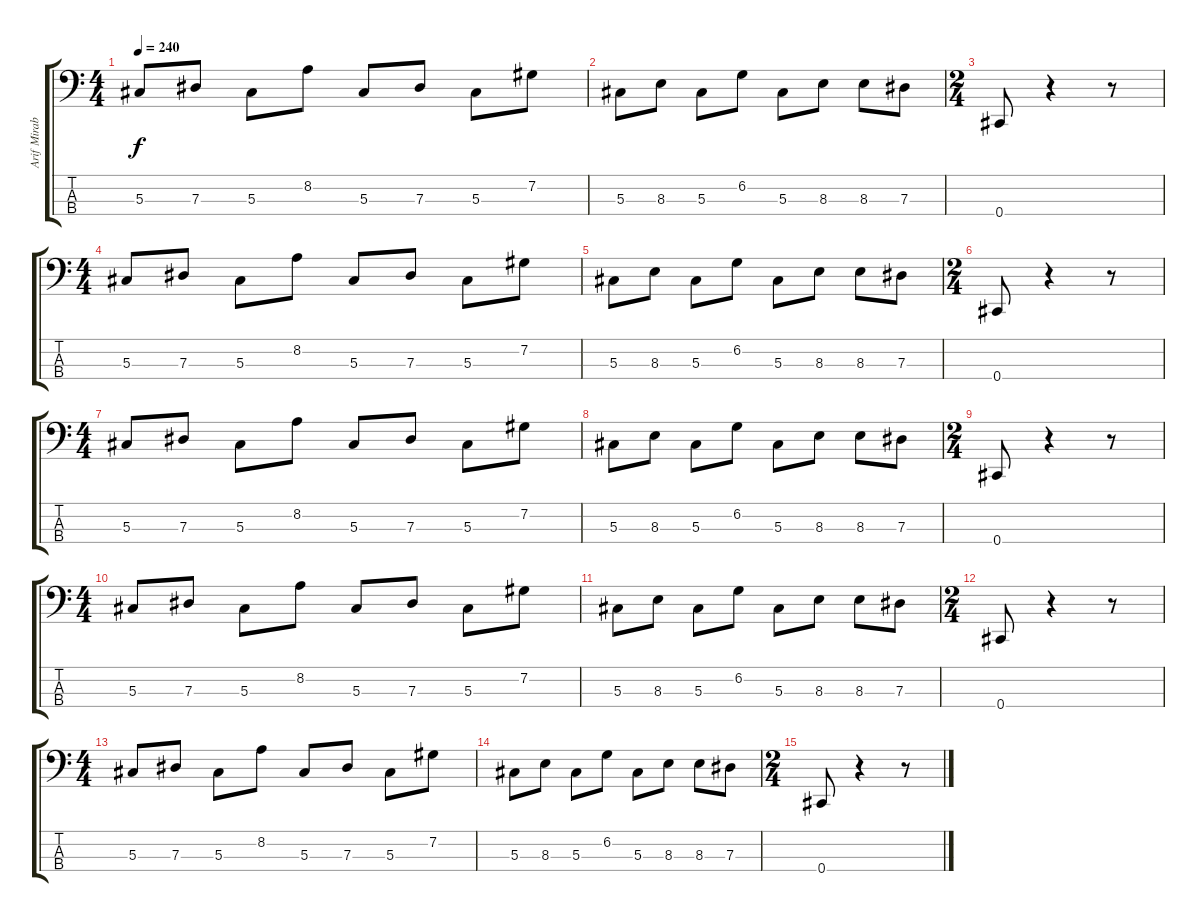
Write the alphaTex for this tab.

\track ("Arif Mirabdolbaghi" "Arif Mirab") {instrument electricbassfinger}
\staff {score tabs}
\tuning (Gb2 Db2 Ab1 Db1) {hide}
\ts (4 4)
\tempo 240
\clef f4
\ks c
5.3.8{dy f} 7.3.8 5.3.8 8.2.8 5.3.8 7.3.8 5.3.8 7.2.8 |
5.3.8 8.3.8 5.3.8 6.2.8 5.3.8 8.3.8 8.3.8 7.3.8 |
\ts (2 4)
0.4.8 r.4 r.8 |
\ts (4 4)
5.3.8 7.3.8 5.3.8 8.2.8 5.3.8 7.3.8 5.3.8 7.2.8 |
5.3.8 8.3.8 5.3.8 6.2.8 5.3.8 8.3.8 8.3.8 7.3.8 |
\ts (2 4)
0.4.8 r.4 r.8 |
\ts (4 4)
5.3.8 7.3.8 5.3.8 8.2.8 5.3.8 7.3.8 5.3.8 7.2.8 |
5.3.8 8.3.8 5.3.8 6.2.8 5.3.8 8.3.8 8.3.8 7.3.8 |
\ts (2 4)
0.4.8 r.4 r.8 |
\ts (4 4)
5.3.8 7.3.8 5.3.8 8.2.8 5.3.8 7.3.8 5.3.8 7.2.8 |
5.3.8 8.3.8 5.3.8 6.2.8 5.3.8 8.3.8 8.3.8 7.3.8 |
\ts (2 4)
0.4.8 r.4 r.8 |
\ts (4 4)
5.3.8 7.3.8 5.3.8 8.2.8 5.3.8 7.3.8 5.3.8 7.2.8 |
5.3.8 8.3.8 5.3.8 6.2.8 5.3.8 8.3.8 8.3.8 7.3.8 |
\ts (2 4)
0.4.8 r.4 r.8
